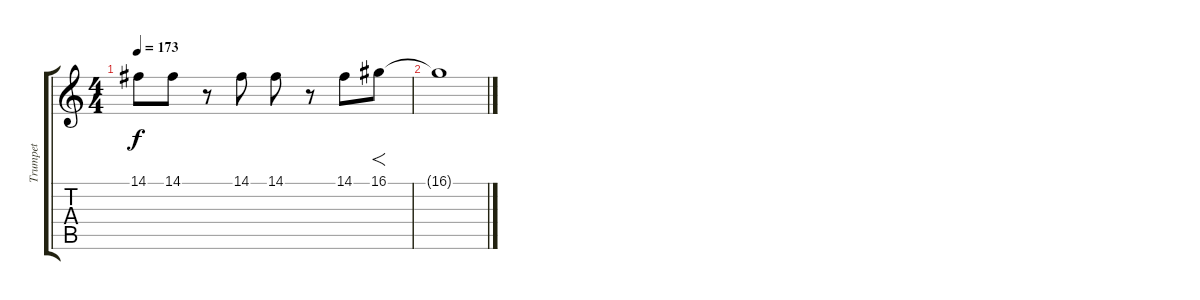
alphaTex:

\track ("Trumpet" "Trumpet") {instrument trumpet}
\staff {score tabs}
\tuning (E4 B3 G3 D3 A2 E2) {hide}
\ts (4 4)
\tempo 173
\clef g2
\ks c
14.1.8{dy f} 14.1.8 r.8 14.1.8 14.1.8 r.8 14.1.8 16.1.8{f} |
16.1{t}.1
